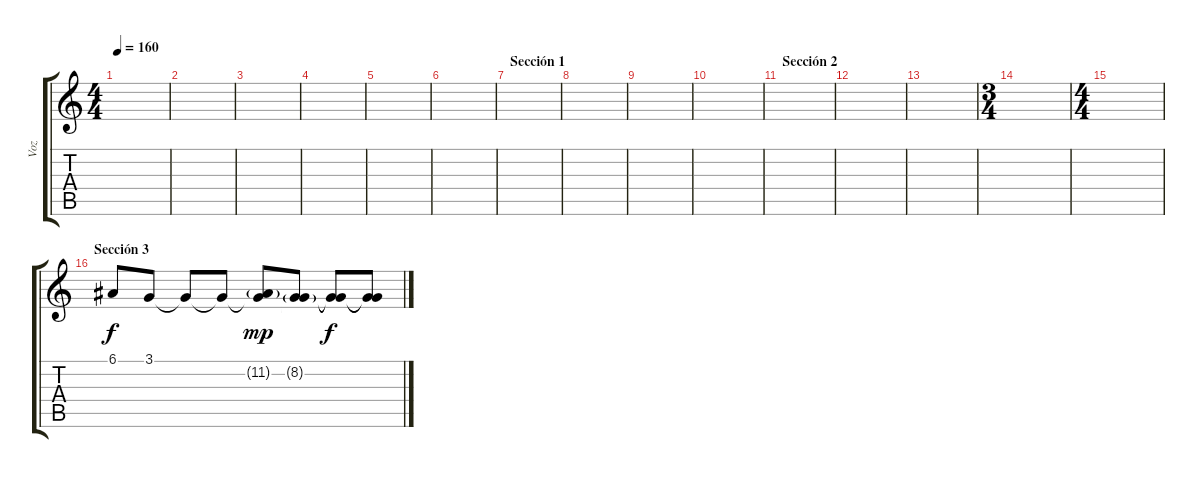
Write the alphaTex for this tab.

\track ("Voz" "Voz") {instrument trombone}
\staff {score tabs}
\tuning (E4 B3 G3 D3 A2 E2) {hide}
\ts (4 4)
\tempo 160
\clef g2
\ks c
|
|
|
|
|
|
\section ("" "Sección 1")
|
|
|
|
\section ("" "Sección 2")
|
|
|
\ts (3 4)
|
\ts (4 4)
|
\section ("" "Sección 3")
6.1.8 3.1.8 3.1{t}.8 3.1{t}.8 (3.1{t} 11.2{g}).8{dy mp} (3.1{t} 8.2{g}).8 (3.1{t} 8.2{t}).8{dy f} (3.1{t} 8.2{t}).8
